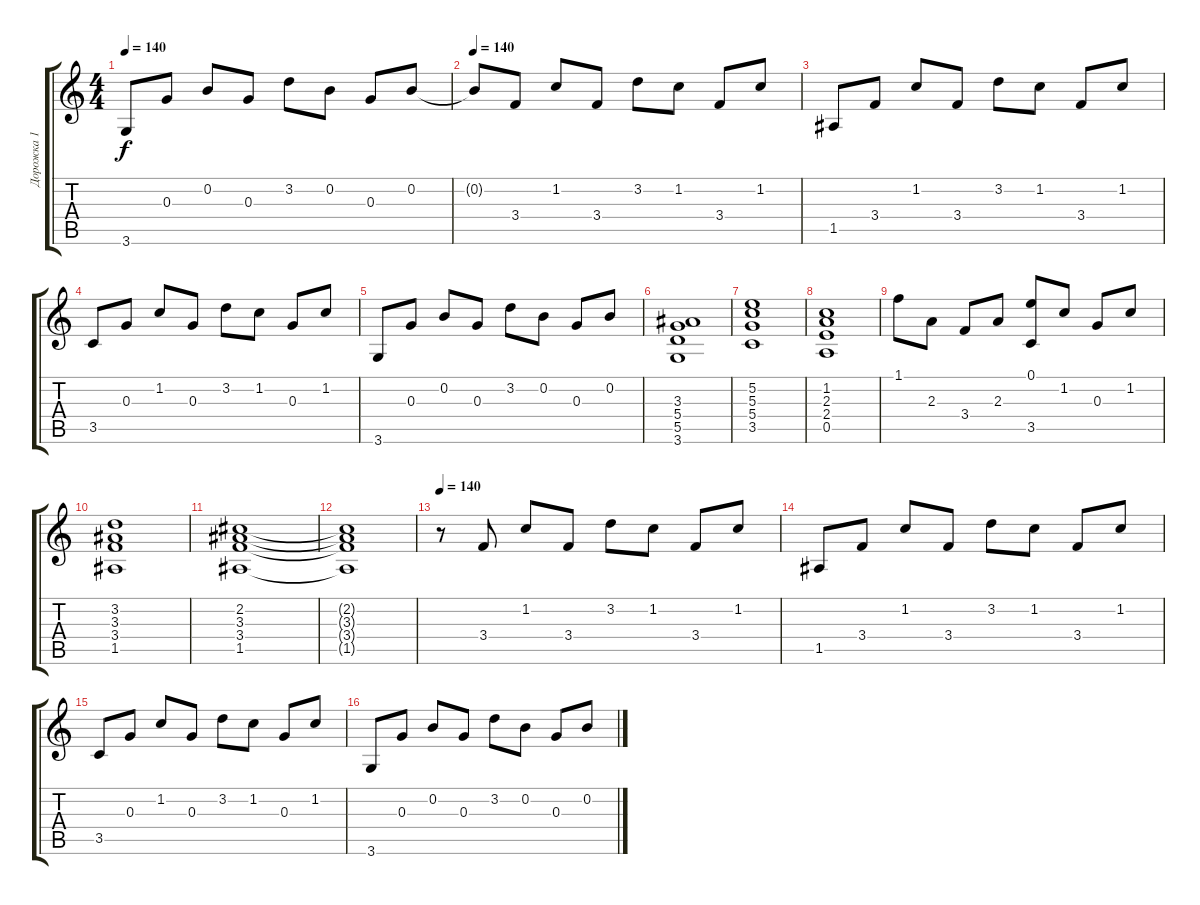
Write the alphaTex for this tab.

\track ("Дорожка 1" "Дорожка 1") {instrument acousticguitarsteel}
\staff {score tabs}
\tuning (E4 B3 G3 D3 A2 E2) {hide}
\ts (4 4)
\tempo 140
\clef g2
\ks c
3.6.8{dy f} 0.3.8 0.2.8 0.3.8 3.2.8 0.2.8 0.3.8 0.2.8 |
\tempo 140
0.2{t}.8 3.4.8 1.2.8 3.4.8 3.2.8 1.2.8 3.4.8 1.2.8 |
1.5.8 3.4.8 1.2.8 3.4.8 3.2.8 1.2.8 3.4.8 1.2.8 |
3.5.8 0.3.8 1.2.8 0.3.8 3.2.8 1.2.8 0.3.8 1.2.8 |
3.6.8 0.3.8 0.2.8 0.3.8 3.2.8 0.2.8 0.3.8 0.2.8 |
(3.3 5.4 5.5 3.6).1 |
(5.2 5.3 5.4 3.5).1 |
(1.2 2.3 2.4 0.5).1 |
1.1.8 2.3.8 3.4.8 2.3.8 (0.1 3.5).8 1.2.8 0.3.8 1.2.8 |
(3.2 3.3 3.4 1.5).1 |
(2.2 3.3 3.4 1.5).1 |
(2.2{t} 3.3{t} 3.4{t} 1.5{t}).1 |
\tempo 140
r.8 3.4.8 1.2.8 3.4.8 3.2.8 1.2.8 3.4.8 1.2.8 |
1.5.8 3.4.8 1.2.8 3.4.8 3.2.8 1.2.8 3.4.8 1.2.8 |
3.5.8 0.3.8 1.2.8 0.3.8 3.2.8 1.2.8 0.3.8 1.2.8 |
3.6.8 0.3.8 0.2.8 0.3.8 3.2.8 0.2.8 0.3.8 0.2.8
